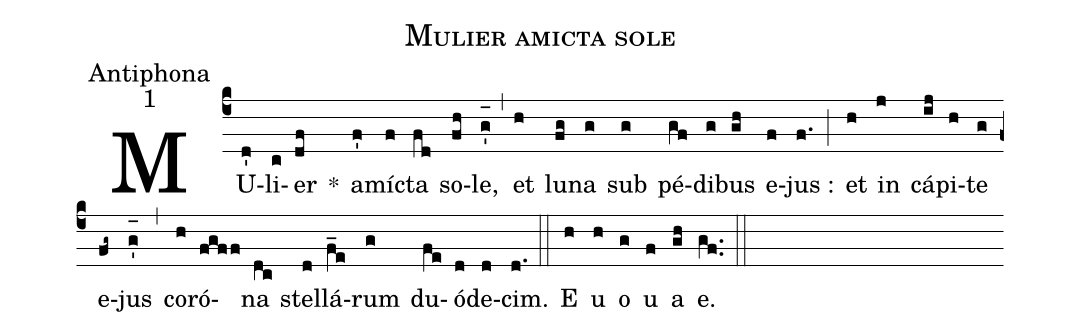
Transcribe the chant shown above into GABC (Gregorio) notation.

name:Mulier amicta sole;
office-part:Antiphona;
mode:1;
%%
(c4) MU(d')li(c)er(df) *() a(f')mí(f)cta(fd) so(fh)le,(g'_[oh:h]) (,) et(h) lu(fg)na(g) sub(g) pé(gf)di(g)bus(gh) e(f)jus :(f.) (;) et(h) in(j) cá(ij)pi(h)te(g) e(fg~)jus(g'_[oh:h]) (,) co(h)ró(fgff)na(dc) stel(d)lá(f_e)rum(g) du(fe)ó(d)de(d)cim.(d.) (::) <eu>E(h) u(h) o(g) u(f) a(gh) e.</eu>(gf..) (::)
